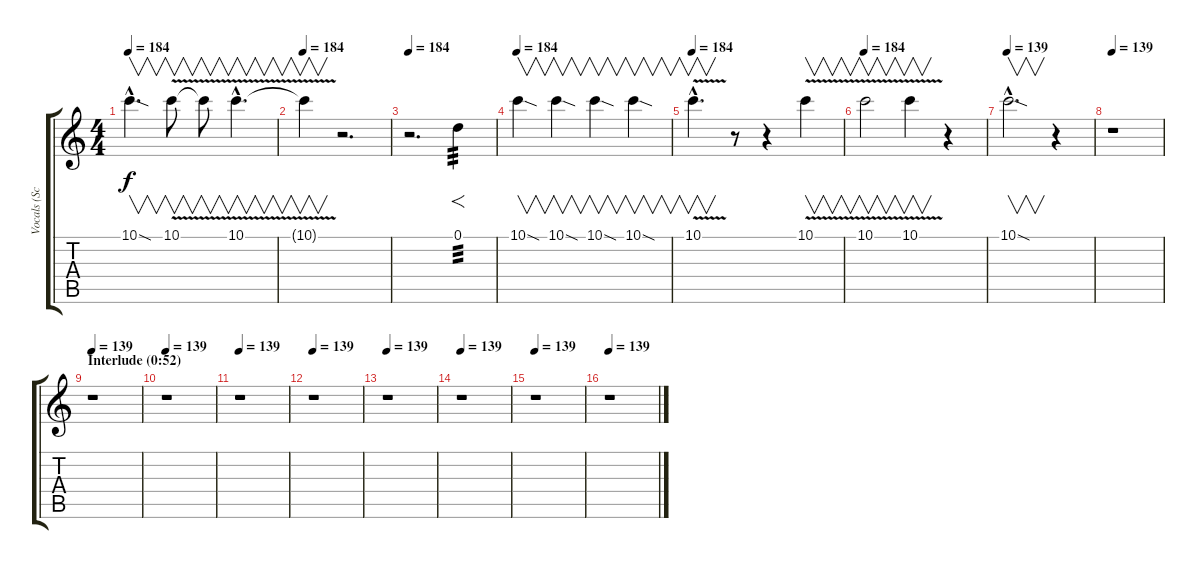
\track ("Vocals (Scream)" "Vocals (Sc") {instrument guitarharmonics}
\staff {score tabs}
\tuning (D4 A3 F3 C3 G2 C2) {hide}
\ts (4 4)
\tempo 184
\clef g2
\ks c
10.1{sod hac}.4{v d dy f} 10.1{v}.8{v} 10.1{t}.8{v} 10.1{v hac}.4{v d} |
\tempo 184
10.1{t}.4{v} r.2{d} |
\tempo 184
r.2{d} 0.1.4{f tp 3} |
\tempo 184
10.1{sod}.4{v} 10.1{sod}.4{v} 10.1{sod}.4{v} 10.1{sod}.4{v} |
\tempo 184
10.1{v hac}.4{v d} r.8 r.4 10.1{v}.4{v} |
\tempo 184
10.1{v}.2{v} 10.1{v}.4{v} r.4 |
\tempo 139
10.1{sod hac}.2{v d} r.4 |
\tempo 139
r.1 |
\section ("" "Interlude (0:52)")
\tempo 139
r.1 |
\tempo 139
r.1 |
\tempo 139
r.1 |
\tempo 139
r.1 |
\tempo 139
r.1 |
\tempo 139
r.1 |
\tempo 139
r.1 |
\tempo 139
r.1
